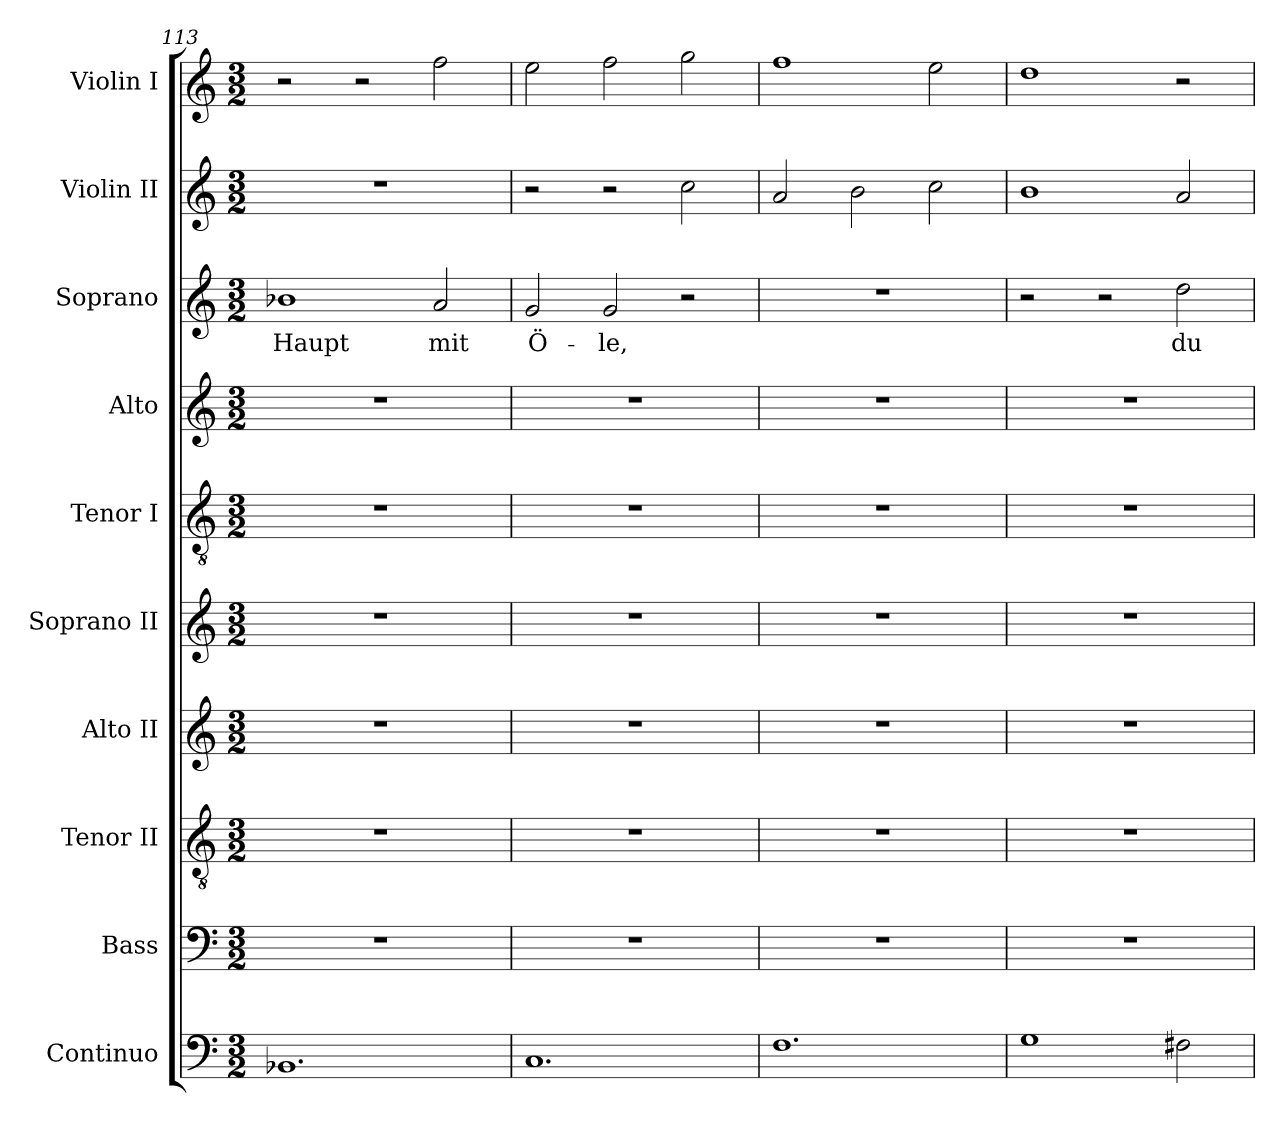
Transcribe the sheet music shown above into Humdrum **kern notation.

**kern	**kern	**kern	**kern	**kern	**kern	**kern	**kern	**text	**kern	**kern
*part10	*part9	*part8	*part7	*part6	*part5	*part4	*part3	*part3	*part2	*part1
*staff10	*staff9	*staff8	*staff7	*staff6	*staff5	*staff4	*staff3	*staff3	*staff2	*staff1
*I"Continuo	*I"Bass	*I"Tenor II	*I"Alto II	*I"Soprano II	*I"Tenor I	*I"Alto	*I"Soprano	*	*I"Violin II	*I"Violin I
*	*I'B	*I'T	*I'A	*I'S	*I'T	*I'A	*I'S	*	*I'Vln	*I'Vln
*clefF4	*clefF4	*clefGv2	*clefG2	*clefG2	*clefGv2	*clefG2	*clefG2	*	*clefG2	*clefG2
*k[]	*k[]	*k[]	*k[]	*k[]	*k[]	*k[]	*k[]	*	*k[]	*k[]
*C:	*C:	*C:	*C:	*C:	*C:	*C:	*C:	*	*C:	*C:
*M3/2	*M3/2	*M3/2	*M3/2	*M3/2	*M3/2	*M3/2	*M3/2	*	*M3/2	*M3/2
=113	=113	=113	=113	=113	=113	=113	=113	=113	=113	=113
!	!	!	!	!	!	!	!	!LO:LY:b	!LO:N:vis=1	!
1.BB-X	1.r	1.r	1.r	1.r	1.r	1.r	1b-X	Haupt	1.r	2r
.	.	.	.	.	.	.	.	.	.	2r
!	!	!	!	!	!	!	!	!LO:LY:b	!	!
.	.	.	.	.	.	.	2a	mit	.	2ff
=114	=114	=114	=114	=114	=114	=114	=114	=114	=114	=114
!	!	!	!	!	!	!	!	!LO:LY:b	!	!
1.C	1.r	1.r	1.r	1.r	1.r	1.r	2g	Ö-	2r	2ee
!	!	!	!	!	!	!	!	!LO:LY:b	!	!
.	.	.	.	.	.	.	2g	-le,	2r	2ff
.	.	.	.	.	.	.	2r	.	2cc	2gg
=115	=115	=115	=115	=115	=115	=115	=115	=115	=115	=115
!	!	!	!	!	!	!	!LO:N:vis=1	!	!	!
1.F	1.r	1.r	1.r	1.r	1.r	1.r	1.r	.	2a	1ff
.	.	.	.	.	.	.	.	.	2b	.
.	.	.	.	.	.	.	.	.	2cc	2ee
=116	=116	=116	=116	=116	=116	=116	=116	=116	=116	=116
1G	1.r	1.r	1.r	1.r	1.r	1.r	2r	.	1b	1dd
.	.	.	.	.	.	.	2r	.	.	.
!	!	!	!	!	!	!	!	!LO:LY:b	!	!
2F#X	.	.	.	.	.	.	2dd	du	2a	2r
=	=	=	=	=	=	=	=	=	=	=
*-	*-	*-	*-	*-	*-	*-	*-	*-	*-	*-
